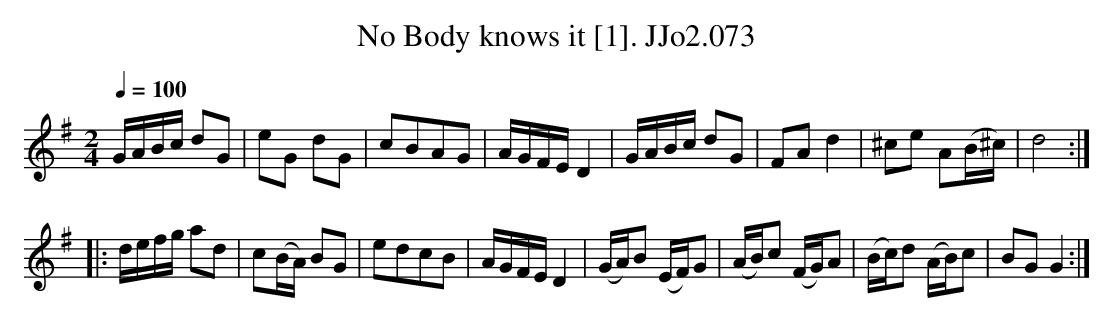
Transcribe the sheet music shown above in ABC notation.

X:1
T:No Body knows it [1]. JJo2.073
M:2/4
L:1/8
Q:1/4=100
K:G
G/A/B/c/ dG|eG dG|cBAG|A/G/F/E/D2|G/A/B/c/ dG|FAd2|^ce A(B/^c/)|d4:|
|:d/e/f/g/ ad|c(B/A/) BG|edcB|A/G/F/E/D2|(G/A/)B (E/F/)G|(A/B/)c (F/G/)A|(B/c/)d (A/B/)c|BGG2:|
